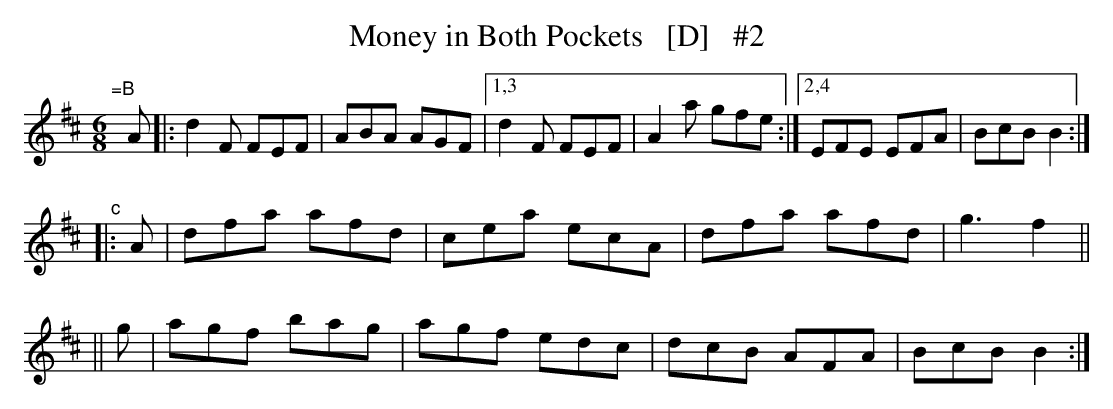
X:1
T: Money in Both Pockets   [D]   #2
M: 6/8
L: 1/8
K: D	% ending on Bm
"=B"[|]A \
|: d2F FEF | ABA AGF |[1,3 d2F FEF | A2a gfe \
                    :|[2,4 EFE EFA | BcB B2 :|
"^c"\
|: A | dfa afd | cea ecA | dfa afd | g3  f2 ||
|| g | agf bag | agf edc | dcB AFA | BcB B2 :|
